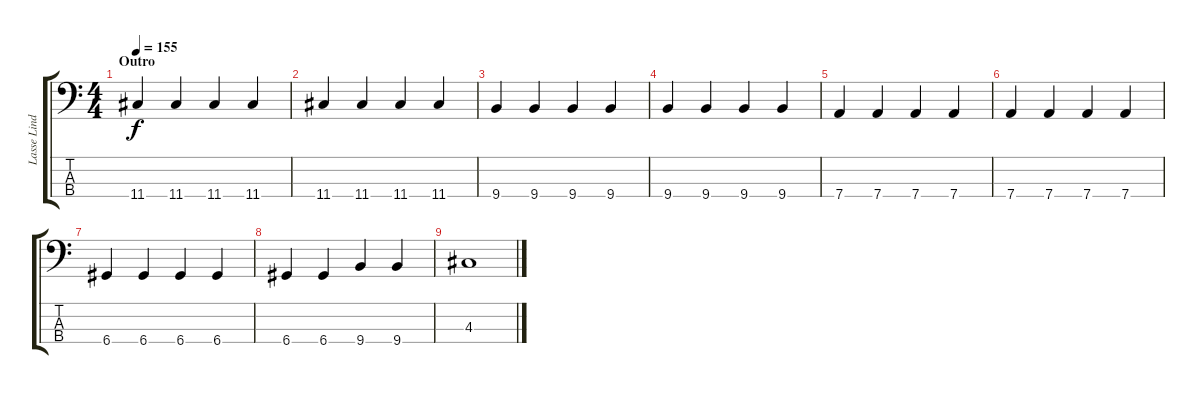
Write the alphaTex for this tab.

\track ("Lasse Lindfors - Bass" "Lasse Lind") {instrument electricbassfinger}
\staff {score tabs}
\tuning (G2 D2 A1 D1) {hide}
\ts (4 4)
\section ("" "Outro")
\tempo 155
\clef f4
\ks c
11.4.4{dy f} 11.4.4 11.4.4 11.4.4 |
11.4.4 11.4.4 11.4.4 11.4.4 |
9.4.4 9.4.4 9.4.4 9.4.4 |
9.4.4 9.4.4 9.4.4 9.4.4 |
7.4.4 7.4.4 7.4.4 7.4.4 |
7.4.4 7.4.4 7.4.4 7.4.4 |
6.4.4 6.4.4 6.4.4 6.4.4 |
6.4.4 6.4.4 9.4.4 9.4.4 |
4.3.1
